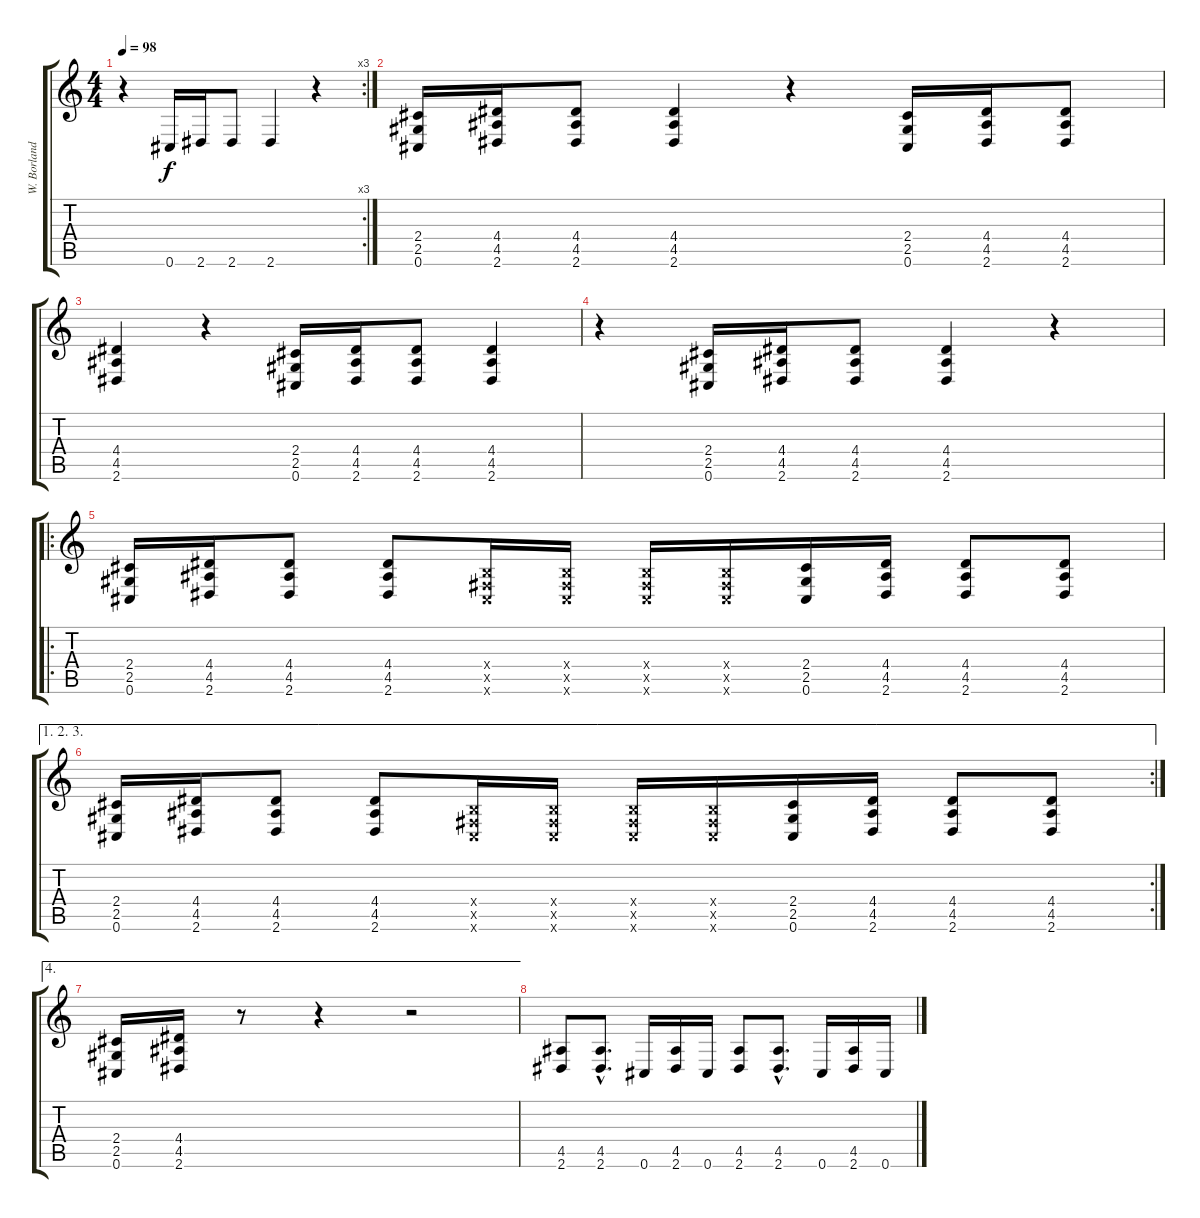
\track ("W. Borland - Gtr." "W. Borland") {instrument electricguitarclean}
\staff {score tabs}
\tuning (Db4 Ab3 E3 B2 Gb2 Db2) {hide}
\rc 3
\ts (4 4)
\tempo 98
\clef g2
\ks c
r.4{dy f} 0.6.16 2.6.16 2.6.8 2.6.4 r.4 |
(2.4 2.5 0.6).16{instrument distortionguitar} (4.4 4.5 2.6).16 (4.4 4.5 2.6).8 (4.4 4.5 2.6).4 r.4 (2.4 2.5 0.6).16 (4.4 4.5 2.6).16 (4.4 4.5 2.6).8 |
(4.4 4.5 2.6).4 r.4 (2.4 2.5 0.6).16 (4.4 4.5 2.6).16 (4.4 4.5 2.6).8 (4.4 4.5 2.6).4 |
r.4 (2.4 2.5 0.6).16 (4.4 4.5 2.6).16 (4.4 4.5 2.6).8 (4.4 4.5 2.6).4 r.4 |
\ro
(2.4 2.5 0.6).16{instrument distortionguitar} (4.4 4.5 2.6).16 (4.4 4.5 2.6).8 (4.4 4.5 2.6).8 (0.4{x} 0.5{x} 0.6{x}).16 (0.4{x} 0.5{x} 0.6{x}).16 (0.4{x} 0.5{x} 0.6{x}).16 (0.4{x} 0.5{x} 0.6{x}).16 (2.4 2.5 0.6).16 (4.4 4.5 2.6).16 (4.4 4.5 2.6).8 (4.4 4.5 2.6).8 |
\ae (1 2 3)
\rc 2
(2.4 2.5 0.6).16 (4.4 4.5 2.6).16 (4.4 4.5 2.6).8 (4.4 4.5 2.6).8 (0.4{x} 0.5{x} 0.6{x}).16 (0.4{x} 0.5{x} 0.6{x}).16 (0.4{x} 0.5{x} 0.6{x}).16 (0.4{x} 0.5{x} 0.6{x}).16 (2.4 2.5 0.6).16 (4.4 4.5 2.6).16 (4.4 4.5 2.6).8 (4.4 4.5 2.6).8 |
\ae 4
(2.4 2.5 0.6).16 (4.4 4.5 2.6).16 r.8 r.4 r.2 |
(4.5 2.6).8{instrument distortionguitar} (4.5{hac} 2.6{hac}).8{d} 0.6.16 (4.5 2.6).16 0.6.16 (4.5 2.6).8 (4.5{hac} 2.6{hac}).8{d} 0.6.16 (4.5 2.6).16 0.6.16
